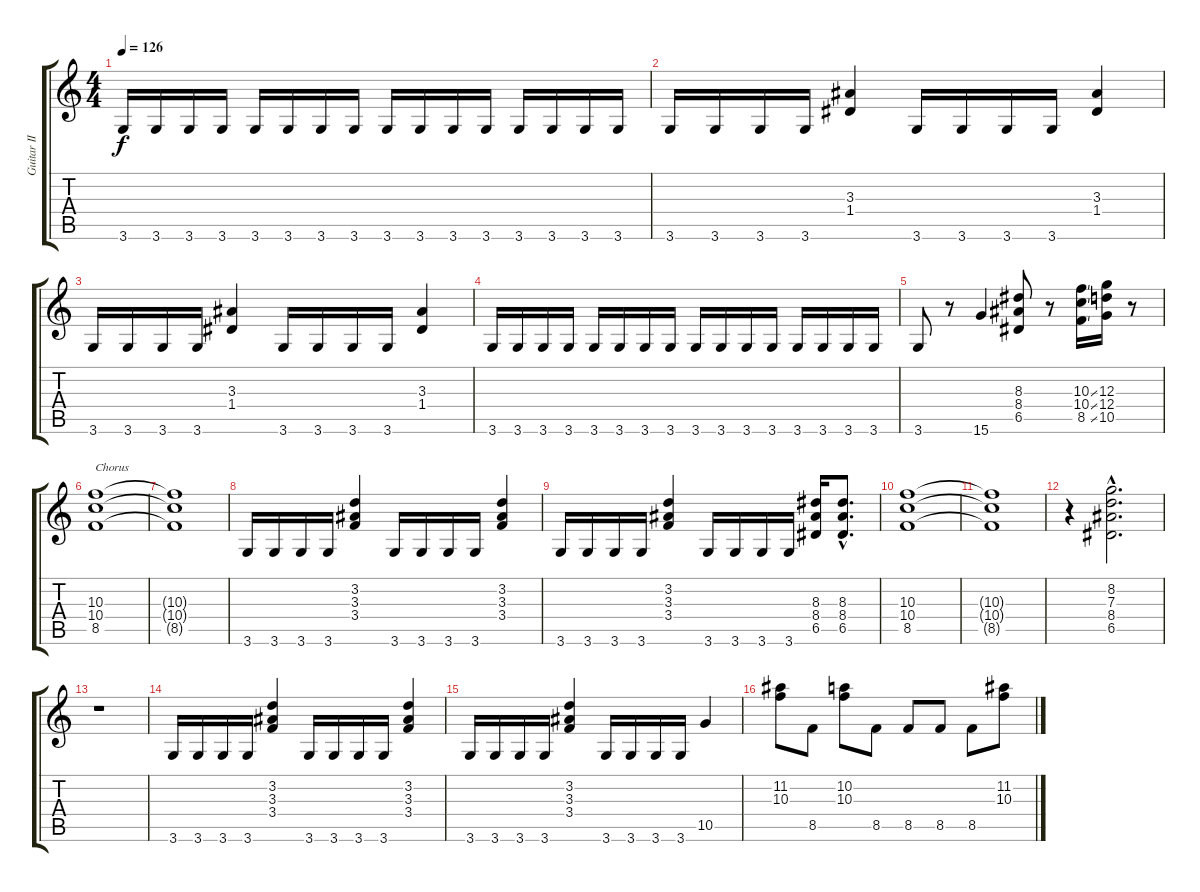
\track ("Guitar II" "Guitar II") {instrument overdrivenguitar}
\staff {score tabs}
\tuning (E4 B3 G3 D3 A2 E2) {hide}
\ts (4 4)
\tempo 126
\clef g2
\ks c
3.6.16{dy f} 3.6.16 3.6.16 3.6.16 3.6.16 3.6.16 3.6.16 3.6.16 3.6.16 3.6.16 3.6.16 3.6.16 3.6.16 3.6.16 3.6.16 3.6.16 |
3.6.16 3.6.16 3.6.16 3.6.16 (3.3 1.4).4 3.6.16 3.6.16 3.6.16 3.6.16 (3.3 1.4).4 |
3.6.16 3.6.16 3.6.16 3.6.16 (3.3 1.4).4 3.6.16 3.6.16 3.6.16 3.6.16 (3.3 1.4).4 |
3.6.16 3.6.16 3.6.16 3.6.16 3.6.16 3.6.16 3.6.16 3.6.16 3.6.16 3.6.16 3.6.16 3.6.16 3.6.16 3.6.16 3.6.16 3.6.16 |
3.6.8 r.8 15.6.4 (8.3 8.4 6.5).8 r.8 (10.3{ss} 10.4{ss} 8.5{ss}).16 (12.3 12.4 10.5).16 r.8 |
(10.3 10.4 8.5).1{txt "Chorus"} |
(10.3{t} 10.4{t} 8.5{t}).1 |
3.6.16 3.6.16 3.6.16 3.6.16 (3.2 3.3 3.4).4 3.6.16 3.6.16 3.6.16 3.6.16 (3.2 3.3 3.4).4 |
3.6.16 3.6.16 3.6.16 3.6.16 (3.2 3.3 3.4).4 3.6.16 3.6.16 3.6.16 3.6.16 (8.3 8.4 6.5).16 (8.3{hac} 8.4{hac} 6.5{hac}).8{d} |
(10.3 10.4 8.5).1 |
(10.3{t} 10.4{t} 8.5{t}).1 |
r.4 (8.2{hac} 7.3{hac} 8.4{hac} 6.5{hac}).2{d} |
r.1 |
3.6.16 3.6.16 3.6.16 3.6.16 (3.2 3.3 3.4).4 3.6.16 3.6.16 3.6.16 3.6.16 (3.2 3.3 3.4).4 |
3.6.16 3.6.16 3.6.16 3.6.16 (3.2 3.3 3.4).4 3.6.16 3.6.16 3.6.16 3.6.16 10.5.4 |
(11.2 10.3).8 8.5.8 (10.2 10.3).8 8.5.8 8.5.8 8.5.8 8.5.8 (11.2 10.3).8
